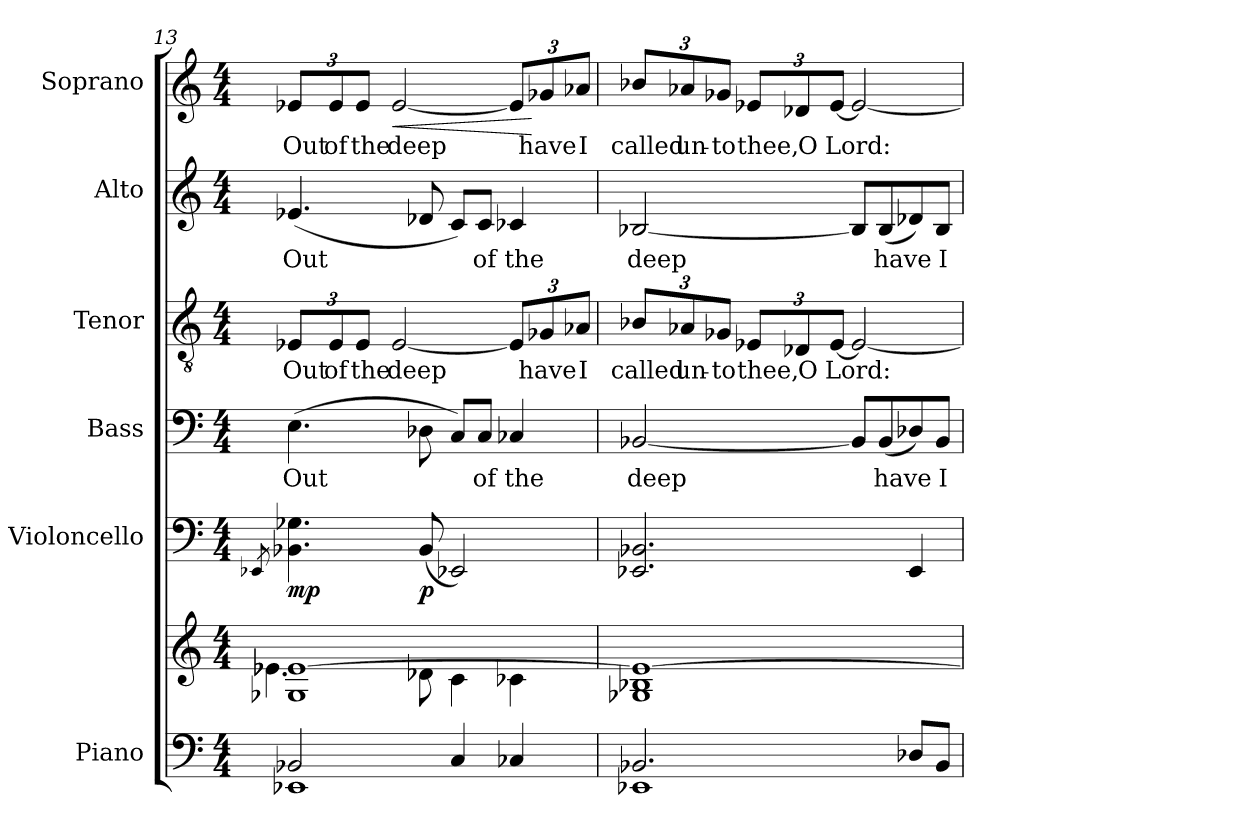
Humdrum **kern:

**kern	**kern	**kern	**dynam	**kern	**text	**dynam	**kern	**text	**kern	**text	**dynam	**kern	**text	**dynam
*part6	*part6	*part5	*part5	*part4	*part4	*part4	*part3	*part3	*part2	*part2	*part2	*part1	*part1	*part1
*staff7	*staff6	*staff5	*staff5	*staff4	*staff4	*staff4	*staff3	*staff3	*staff2	*staff2	*staff2	*staff1	*staff1	*staff1
*I"Piano	*	*I"Violoncello	*	*I"Bass	*	*	*I"Tenor	*	*I"Alto	*	*	*I"Soprano	*	*
*I'Pno	*	*I'Vc.	*	*	*	*	*	*	*	*	*	*	*	*
!!LO:PB:g=z
*clefF4	*clefG2	*clefF4	*	*clefF4	*	*	*clefGv2	*	*clefG2	*	*	*clefG2	*	*
*k[]	*k[]	*k[]	*	*k[]	*	*	*k[]	*	*k[]	*	*	*k[]	*	*
*M4/4	*M4/4	*M4/4	*	*M4/4	*	*	*M4/4	*	*M4/4	*	*	*M4/4	*	*
=13	=13	=13	=13	=13	=13	=13	=13	=13	=13	=13	=13	=13	=13	=13
.	.	8qEE-X/	.	.	.	.	.	.	.	.	.	.	.	.
*^	*^	*	*	*	*	*	*	*	*	*	*	*	*	*
!	!	!	!	!	!	!	!LO:LY:b	!	!	!	!	!	!	!	!	!
*	*	*	*	*	*	*	*	*	*Xbrackettup	*	*	*	*	*	*	*
!	!	!	!	!	!	!	!	!	!	!LO:LY:b	!	!LO:LY:b	!	!	!	!
*	*	*	*	*	*	*	*	*	*	*	*	*	*	*Xbrackettup	*	*
!	!	!	!	!	!LO:DY:b	!	!	!LO:DY:a	!	!	!	!	!	!	!LO:LY:b	!
!	!	!	!	!	!	!	!	!LO:DY:n=1:a	!	!	!	!	!	!	!	!
!	!	!	!	!	!	!	!	!LO:DY:n=2:a	!	!	!	!	!LO:DY:a	!	!	!
!	!	!	!	!	!	!	!	!	!	!	!	!	!LO:DY:n=1:a	!	!	!
!	!	!	!	!	!	!	!	!	!	!	!	!	!LO:DY:n=2:a	!	!	!
2BB-X/	1EE-X	1G-X [1e-X	4.e-\	4.BB-X\ 4.G-X\	mp	(>4.E\	Out	other-dynamics pp other-dynamics	12E-X/L	Out	(<4.e-X/	Out	other-dynamics pp other-dynamics	12e-X/L	Out	.
!	!	!	!	!	!	!	!	!	!	!LO:LY:b	!	!	!	!	!LO:LY:b	!
.	.	.	.	.	.	.	.	.	12E-/	of	.	.	.	12e-/	of	.
!	!	!	!	!	!	!	!	!	!	!LO:LY:b	!	!	!	!	!LO:LY:b	!
.	.	.	.	.	.	.	.	.	12E-/J	the	.	.	.	12e-/J	the	.
!	!	!	!	!	!	!	!	!	!	!LO:LY:b	!	!	!	!	!LO:LY:b	!LO:HP:b
.	.	.	.	.	.	.	.	.	[2E-/	deep	.	.	.	[2e-/	deep	<
!	!	!	!	!	!LO:DY:b	!	!	!	!	!	!	!	!	!	!	!
.	.	.	8d-X\	(<8BB-/	p	8D-X\	.	.	.	.	8d-X/	.	.	.	.	.
4C/	.	.	4c\	2EE-/)	.	8C/L)	.	.	.	.	8c/L)	.	.	.	.	.
!	!	!	!	!	!	!	!LO:LY:b	!	!	!	!	!LO:LY:b	!	!	!	!
.	.	.	.	.	.	8C/J	of	.	.	.	8c/J	of	.	.	.	.
!	!	!	!	!	!	!	!LO:LY:b	!	!	!	!	!LO:LY:b	!	!	!	!
4C-X/	.	.	4c-X\	.	.	4C-X/	the	.	12E-/L]	.	4c-X/	the	.	12e-/L]	.	.
!	!	!	!	!	!	!	!	!	!	!LO:LY:b	!	!	!	!	!LO:LY:b	!
.	.	.	.	.	.	.	.	.	12G-X/	have	.	.	.	12g-X/	have	[
!	!	!	!	!	!	!	!	!	!	!LO:LY:b	!	!	!	!	!LO:LY:b	!
.	.	.	.	.	.	.	.	.	12A-X/J	I	.	.	.	12a-X/J	I	.
*	*	*v	*v	*	*	*	*	*	*	*	*	*	*	*	*	*
=14	=14	=14	=14	=14	=14	=14	=14	=14	=14	=14	=14	=14	=14	=14	=14
!	!	!	!	!	!	!LO:LY:b	!	!	!LO:LY:b	!	!LO:LY:b	!	!	!LO:LY:b	!
2.BB-X/	1EE-X	1G-X 1B-X 1e-_	2.EE-X/ 2.BB-X/	.	[2BB-X/	deep	.	12B-X/L	called	[2B-X/	deep	.	12b-X/L	called	.
!	!	!	!	!	!	!	!	!	!LO:LY:b	!	!	!	!	!LO:LY:b	!
.	.	.	.	.	.	.	.	12A-X/	un-	.	.	.	12a-X/	un-	.
!	!	!	!	!	!	!	!	!	!LO:LY:b	!	!	!	!	!LO:LY:b	!
.	.	.	.	.	.	.	.	12G-X/J	-to	.	.	.	12g-X/J	-to	.
!	!	!	!	!	!	!	!	!	!LO:LY:b	!	!	!	!	!LO:LY:b	!
.	.	.	.	.	.	.	.	12E-X/L	thee,	.	.	.	12e-X/L	thee,	.
!	!	!	!	!	!	!	!	!	!LO:LY:b	!	!	!	!	!LO:LY:b	!
.	.	.	.	.	.	.	.	12D-X/	O	.	.	.	12d-X/	O	.
!	!	!	!	!	!	!	!	!	!LO:LY:b	!	!	!	!	!LO:LY:b	!
.	.	.	.	.	.	.	.	[12E-/J	Lord:	.	.	.	[12e-/J	Lord:	.
.	.	.	.	.	8BB-/L]	.	.	2E-/_	.	8B-/L]	.	.	2e-/_	.	.
!	!	!	!	!	!	!LO:LY:b	!	!	!	!	!LO:LY:b	!	!	!	!
.	.	.	.	.	(<8BB-/	have	.	.	.	(<8B-/	have	.	.	.	.
8D-X/L	.	.	4EE-/	.	8D-X/)	.	.	.	.	8d-X/)	.	.	.	.	.
!	!	!	!	!	!	!LO:LY:b	!	!	!	!	!LO:LY:b	!	!	!	!
8BB-/J	.	.	.	.	8BB-/J	I	.	.	.	8B-/J	I	.	.	.	.
*v	*v	*	*	*	*	*	*	*	*	*	*	*	*	*	*
=	=	=	=	=	=	=	=	=	=	=	=	=	=	=
*-	*-	*-	*-	*-	*-	*-	*-	*-	*-	*-	*-	*-	*-	*-
